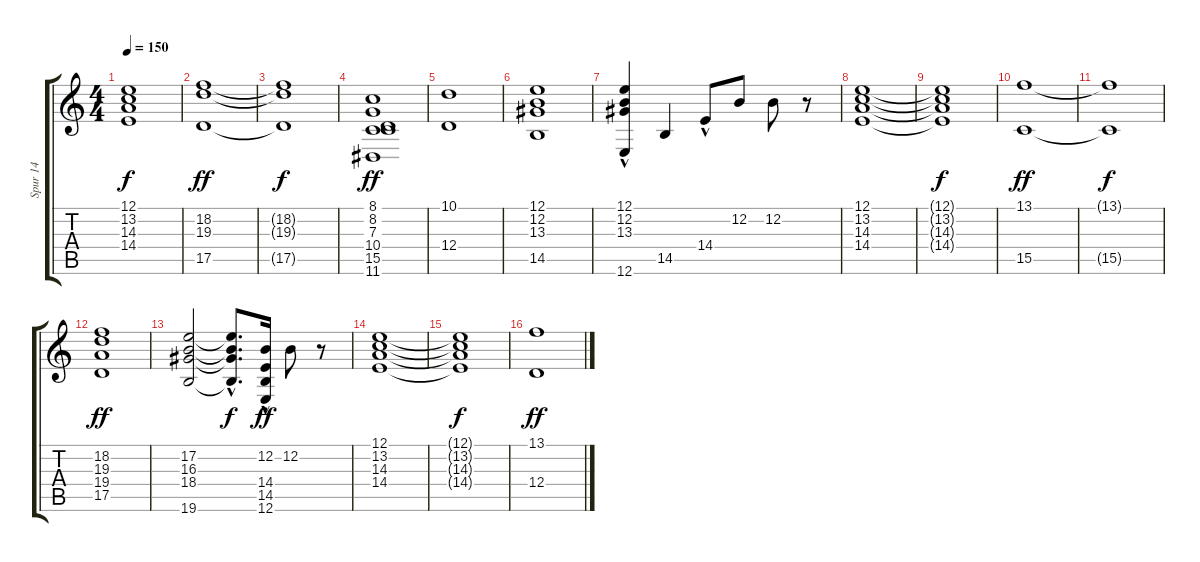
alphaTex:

\track ("Spur 14" "Spur 14") {instrument pad7halo}
\staff {score tabs}
\tuning (E4 B3 G3 D3 A2 E2) {hide}
\ts (4 4)
\tempo 150
\clef g2
\ks c
(12.1{t} 13.2{t} 14.3{t} 14.4{t}).1{dy f} |
(18.2 19.3 17.5).1{dy ff} |
(18.2{t} 19.3{t} 17.5{t}).1{dy f} |
(8.1 8.2 7.3 10.4 15.5 11.6).1{dy ff} |
(10.1 12.4).1 |
(12.1 12.2 13.3 14.5).1 |
(12.1 12.2 13.3 12.6{hac}).4 14.5.4 14.4{hac}.8 12.2.8 12.2.8 r.8 |
(12.1 13.2 14.3 14.4).1 |
(12.1{t} 13.2{t} 14.3{t} 14.4{t}).1{dy f} |
(13.1 15.5).1{dy ff} |
(13.1{t} 15.5{t}).1{dy f} |
(18.2 19.3 19.4 17.5).1{dy ff} |
(17.2 16.3 18.4 19.6).2 (17.2{hac t} 16.3{hac t} 18.4{hac t} 19.6{hac t}).8{d dy f} (12.2 14.4{hac} 14.5{hac} 12.6{hac}).16{dy ff} 12.2.8 r.8 |
(12.1 13.2 14.3 14.4).1 |
(12.1{t} 13.2{t} 14.3{t} 14.4{t}).1{dy f} |
(13.1 12.4).1{dy ff}
